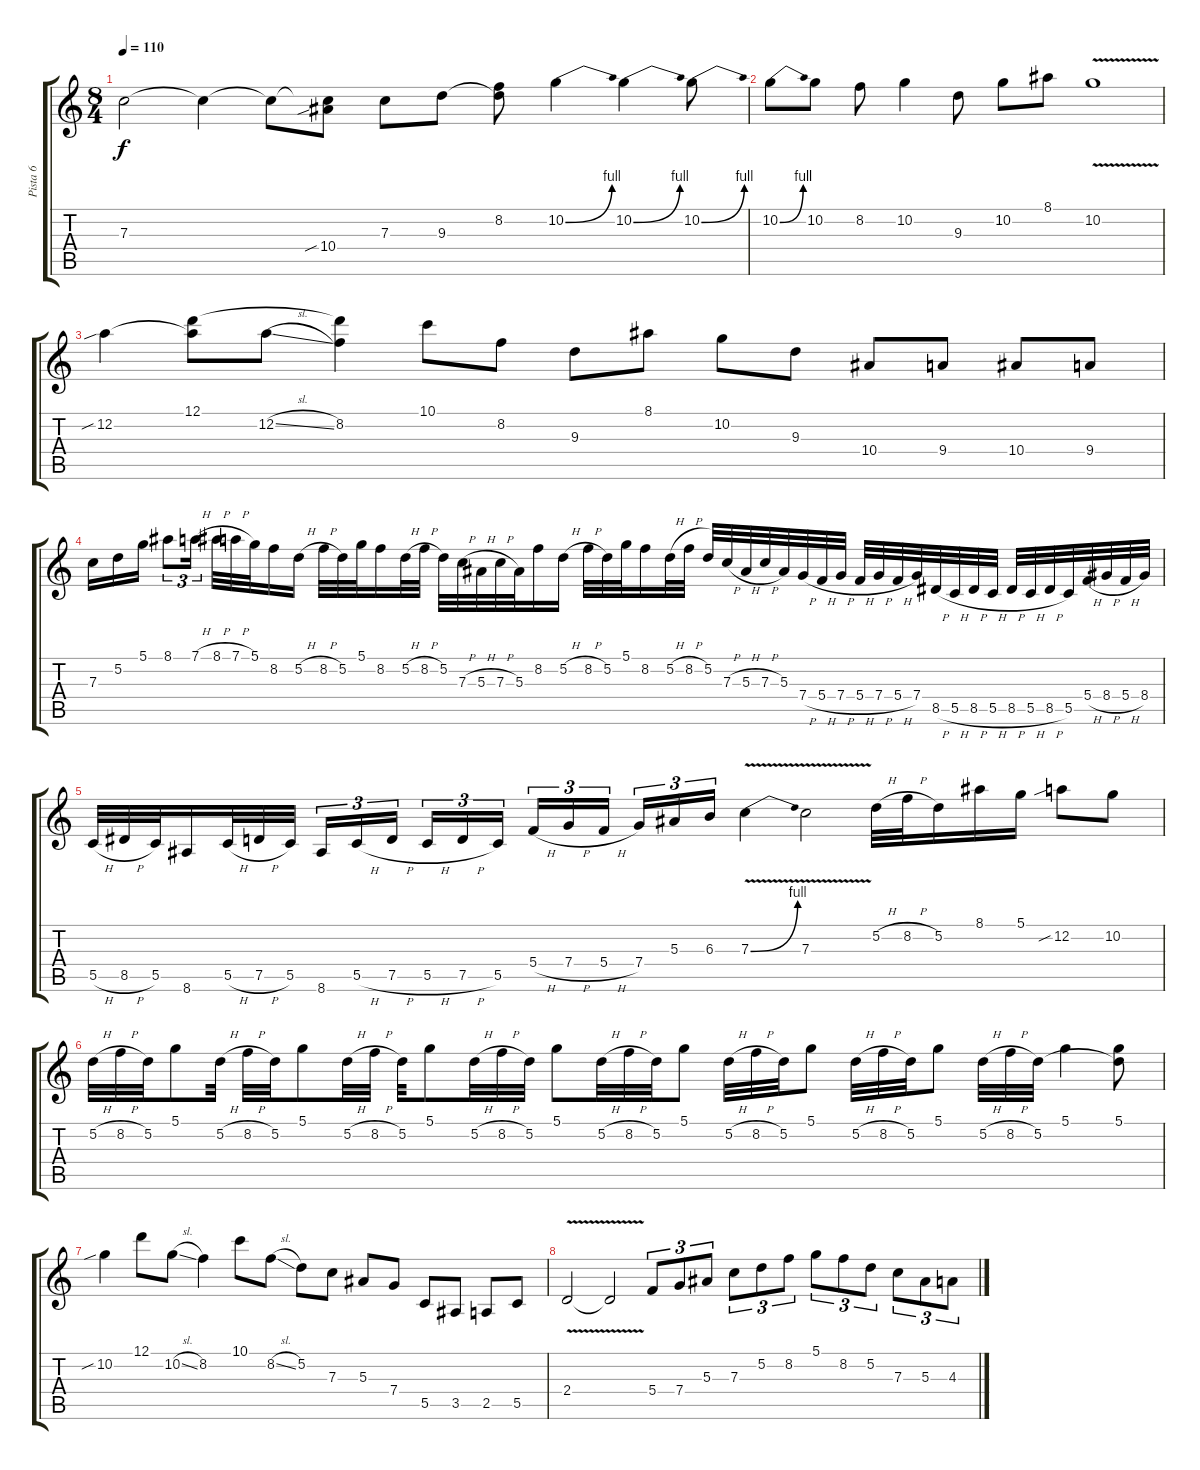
\track ("Pista 6" "Pista 6") {instrument overdrivenguitar}
\staff {score tabs}
\tuning (D4 A3 F3 C3 G2 D2) {hide}
\ts (8 4)
\tempo 110
\clef g2
\ks c
7.3.2{dy f} 7.3{t}.4 7.3{t}.8 (7.3{t} 10.4{sib}).8 7.3.8 9.3.8 (8.2 9.3{t}).8 10.2{be (bend 0 0 60 4)}.4 10.2{be (bend 0 0 60 4)}.4 10.2{be (bend 0 0 60 4)}.8 |
10.2{be (bend 0 0 60 4)}.8 10.2.8 8.2.8 10.2.4 9.3.8 10.2.8 8.1.8 10.2{v}.1 |
12.2{sib}.4 (12.1 12.2{t}).8 12.2{sl}.8 (12.1{t} 8.2).4 10.1.8 8.2.8 9.3.8 8.1.8 10.2.8 9.3.8 10.4.8 9.4.8 10.4.8 9.4.8 |
7.3.16 5.2.16 5.1.16 8.1.8{tu (3 2)} 7.1{h}.16{tu (3 2) beam splitsecondary} 8.1{h}.32 7.1{h}.32 5.1.32 8.2.16 5.2{h}.16 8.2{h}.32 5.2.32 5.1.32 8.2.16 5.2{h}.32 8.2{h}.32 5.2.32 7.3{h}.32 5.3{h}.32 7.3{h}.32 5.3.32 8.2.16 5.2{h}.16 8.2{h}.32 5.2.32 5.1.32 8.2.16 5.2{h}.32 8.2{h}.32 5.2.32 7.3{h}.32 5.3{h}.32 7.3{h}.32 5.3.32 7.4{h}.32 5.4{h}.32 7.4{h}.32 5.4{h}.32 7.4{h}.32 5.4{h}.32 7.4.32 8.5{h}.32 5.5{h}.32 8.5{h}.32 5.5{h}.32 8.5{h}.32 5.5{h}.32 8.5{h}.32 5.5.32 5.4{h}.32 8.4{h}.32 5.4{h}.32 8.4.32 |
5.5{h}.32 8.5{h}.32 5.5.32 8.6.16 5.5{h}.32 7.5{h}.32 5.5.32 8.6.16{tu (3 2)} 5.5{h}.16{tu (3 2)} 7.5{h}.16{tu (3 2) beam splitsecondary} 5.5{h}.16{tu (3 2)} 7.5{h}.16{tu (3 2)} 5.5.16{tu (3 2)} 5.4{h}.16{tu (3 2)} 7.4{h}.16{tu (3 2)} 5.4{h}.16{tu (3 2) beam splitsecondary} 7.4.16{tu (3 2)} 5.3.16{tu (3 2)} 6.3.16{tu (3 2)} 7.3{be (bend 0 0 60 4) v}.4 7.3{v}.2 5.2{h}.32 8.2{h}.32 5.2.16 8.1.16 5.1.16 12.2{sib}.8 10.2.8 |
5.2{h}.32 8.2{h}.32 5.2.32 5.1.8 5.2{h}.32 8.2{h}.32 5.2.32 5.1.8 5.2{h}.32 8.2{h}.32 5.2.32 5.1.8 5.2{h}.32 8.2{h}.32 5.2.32 5.1.8 5.2{h}.32 8.2{h}.32 5.2.32 5.1.8 5.2{h}.32 8.2{h}.32 5.2.32 5.1.8 5.2{h}.32 8.2{h}.32 5.2.32 5.1.8 5.2{h}.32 8.2{h}.32 5.2.32 5.1.4 (5.1 5.2{t}).8 |
10.2{sib}.4 12.1.8 10.2{sl}.8 8.2.4 10.1.8 8.2{sl}.8 5.2.8 7.3.8 5.3.8 7.4.8 5.5.8 3.5.8 2.5.8 5.5.8 |
2.4{v}.2 2.4{t}.2 5.4.8{tu (3 2)} 7.4.8{tu (3 2)} 5.3.8{tu (3 2)} 7.3.8{tu (3 2)} 5.2.8{tu (3 2)} 8.2.8{tu (3 2)} 5.1.8{tu (3 2)} 8.2.8{tu (3 2)} 5.2.8{tu (3 2)} 7.3.8{tu (3 2)} 5.3.8{tu (3 2)} 4.3.8{tu (3 2)}
